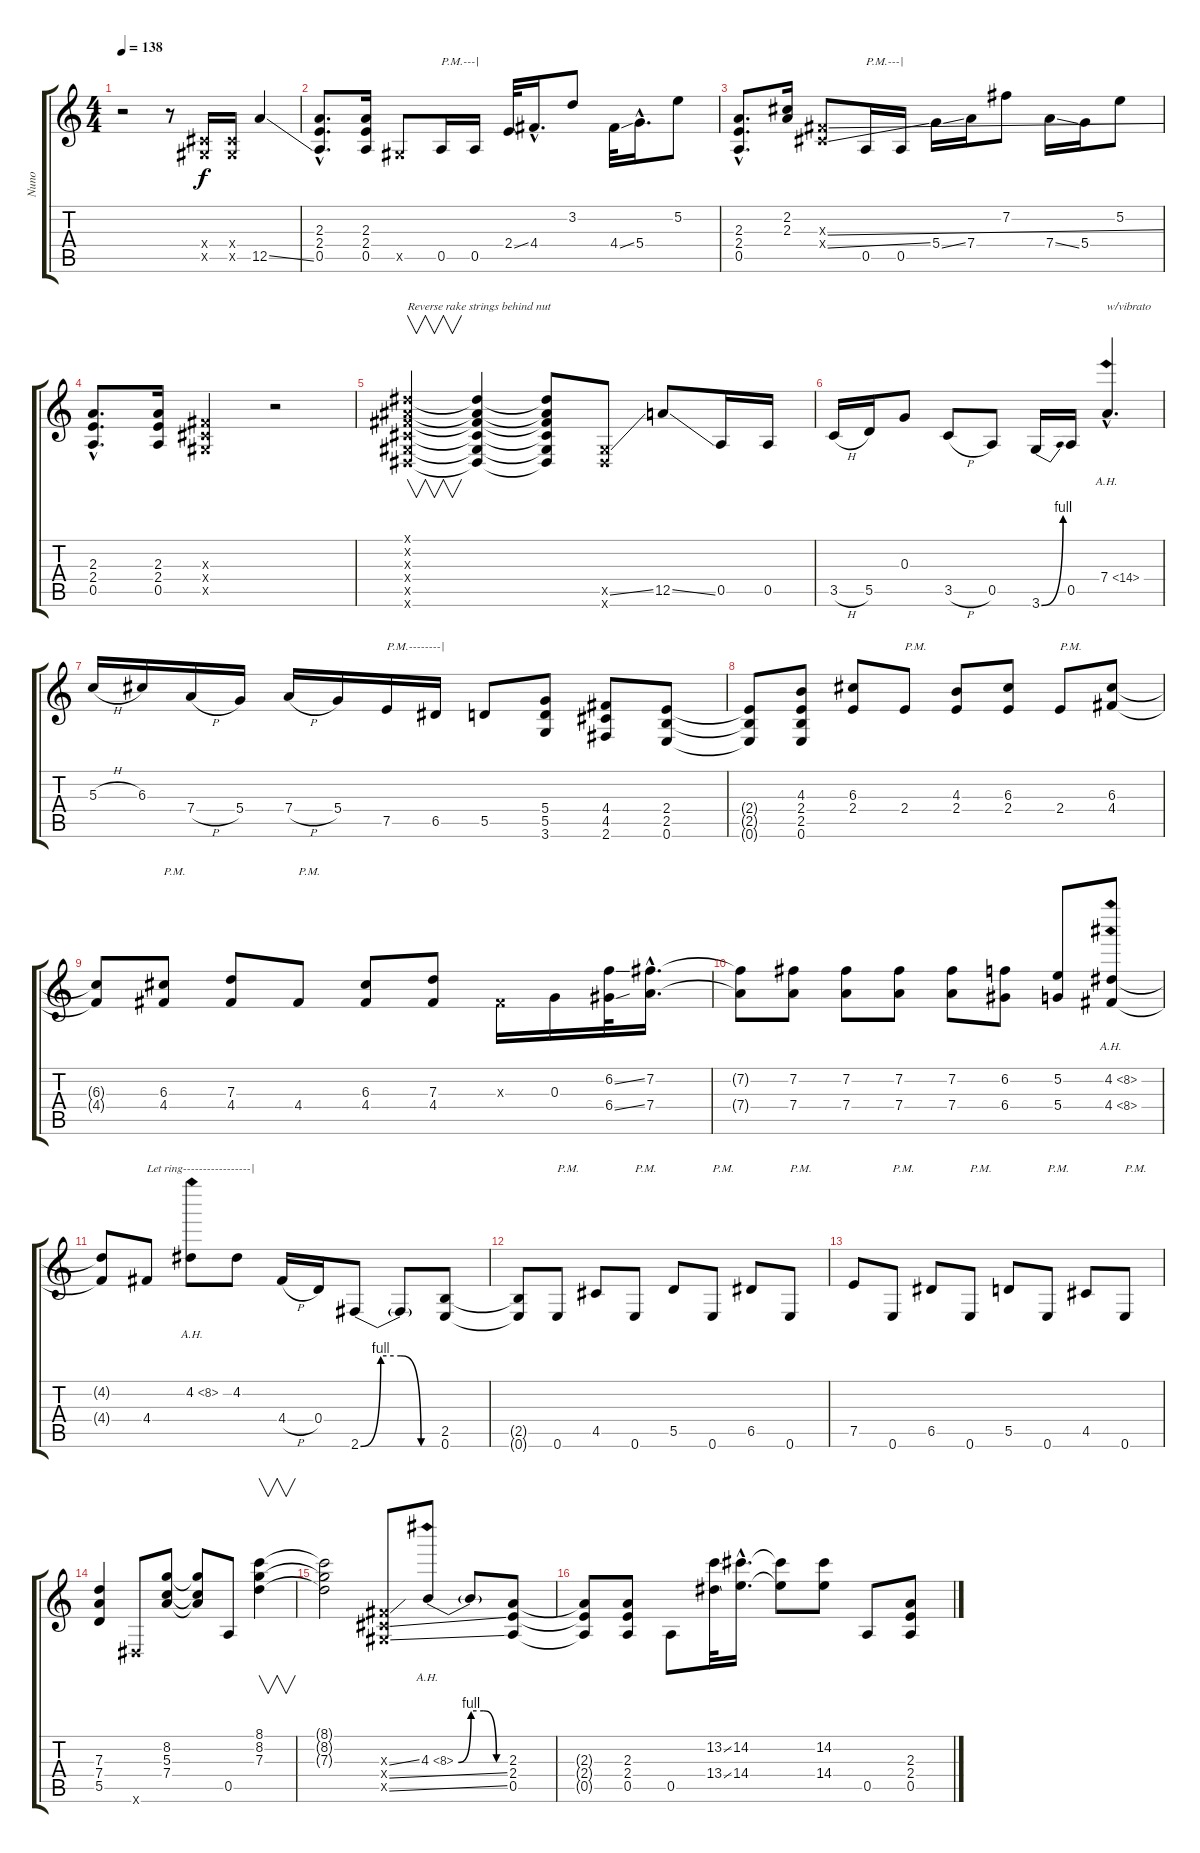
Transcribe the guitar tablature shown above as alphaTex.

\track ("Nuno" "Nuno") {instrument overdrivenguitar}
\staff {score tabs}
\tuning (E4 B3 G3 D3 A2 E2) {hide}
\ts (4 4)
\tempo 138
\clef g2
\ks c
r.2{dy f} r.8 (-1.4{x} -1.5{x}).16 (-1.4{x} -1.5{x}).16 12.5{ss}.4 |
(2.3{hac} 2.4{hac} 0.5{hac}).8{d} (2.3 2.4 0.5).16 -1.5{x}.8 0.5.16{txt "P.M.---|"} 0.5.16 2.4{ss}.32 4.4{hac}.16{d} 3.2.8 4.4{ss}.32 5.4{hac}.16{d} 5.2.8 |
(2.3{hac} 2.4{hac} 0.5{hac}).8{d} (2.2 2.3).16 (-1.3{ss x} -1.4{ss x}).8 0.5.16{txt "P.M.---|"} 0.5.16 5.4{ss}.16 7.4.16 7.2.8 7.4{ss}.16 5.4.16 5.2.8 |
(2.3{hac} 2.4{hac} 0.5{hac}).8{d} (2.3 2.4 0.5).16 (-1.3{x} -1.4{x} -1.5{x}).4 r.2 |
(-1.1{x} -1.2{x} -1.3{x} -1.4{x} -1.5{x} -1.6{x}).4{v txt "Reverse rake strings behind nut"} (-1.1{t} -1.2{t} -1.3{t} -1.4{t} -1.5{t} -1.6{t}).4 (-1.1{t} -1.2{t} -1.3{t} -1.4{t} -1.5{t} -1.6{t}).8 (-1.5{ss x} -1.6{x}).8 12.5{ss}.8 0.5.16 0.5.16 |
3.5{h}.16 5.5.16 0.3.8 3.5{h}.8 0.5.8 3.6{be (bend 0 0 60 4)}.16 0.5.16 7.4{ah 7 hac}.4{d txt "w/vibrato"} |
5.3{h}.16 6.3.16 7.4{h}.16 5.4.16 7.4{h}.16 5.4.16 7.5.16{txt "P.M.--------|"} 6.5.16 5.5.8 (5.4 5.5 3.6).8 (4.4 4.5 2.6).8 (2.4 2.5 0.6).8 |
(2.4{t} 2.5{t} 0.6{t}).8 (4.3 2.4 2.5 0.6).8 (6.3 2.4).8 2.4.8{txt "P.M."} (4.3 2.4).8 (6.3 2.4).8 2.4.8{txt "P.M."} (6.3 4.4).8 |
(6.3{t} 4.4{t}).8 (6.3 4.4).8{txt "P.M."} (7.3 4.4).8 4.4.8{txt "P.M."} (6.3 4.4).8 (7.3 4.4).8 -1.3{x}.16 0.3.16 (6.2{ss} 6.4{ss}).32 (7.2{hac} 7.4{hac}).16{d} |
(7.2{t} 7.4{t}).8 (7.2 7.4).8 (7.2 7.4).8 (7.2 7.4).8 (7.2 7.4).8 (6.2 6.4).8 (5.2 5.4).8 (4.2{ah 4} 4.4{ah 4}).8 |
(4.2{t} 4.4{t}).8 4.4.8{txt "Let ring-----------------|"} 4.2{ah 4}.8 4.2.8 4.4{h}.16 0.4.16 2.6{be (custom 0 0 15 4 30 4 45 0 60 0)}.8 2.6{t}.8 (2.5 0.6).8 |
(2.5{t} 0.6{t}).8 0.6.8{txt "P.M."} 4.5.8 0.6.8{txt "P.M."} 5.5.8 0.6.8{txt "P.M."} 6.5.8 0.6.8{txt "P.M."} |
7.5.8 0.6.8{txt "P.M."} 6.5.8 0.6.8{txt "P.M."} 5.5.8 0.6.8{txt "P.M."} 4.5.8 0.6.8{txt "P.M."} |
(7.3 7.4 5.5).4 -1.6{x}.8 (8.2 5.3 7.4).8 (8.2{t} 5.3{t} 7.4{t}).8 0.5.8 (8.1 8.2 7.3).4{v} |
(8.1{t} 8.2{t} 7.3{t}).2 (-1.3{ss x} -1.4{ss x} -1.5{ss x}).8 4.3{be (custom 0 0 15 4 30 4 45 0 60 0) ah 4}.8 4.3{t}.8 (2.3 2.4 0.5).8 |
(2.3{t} 2.4{t} 0.5{t}).8 (2.3 2.4 0.5).8 0.5.8 (13.2{ss} 13.4{ss}).32 (14.2{hac} 14.4{hac}).16{d} (14.2{t} 14.4{t}).8 (14.2 14.4).8 0.5.8 (2.3 2.4 0.5).8
